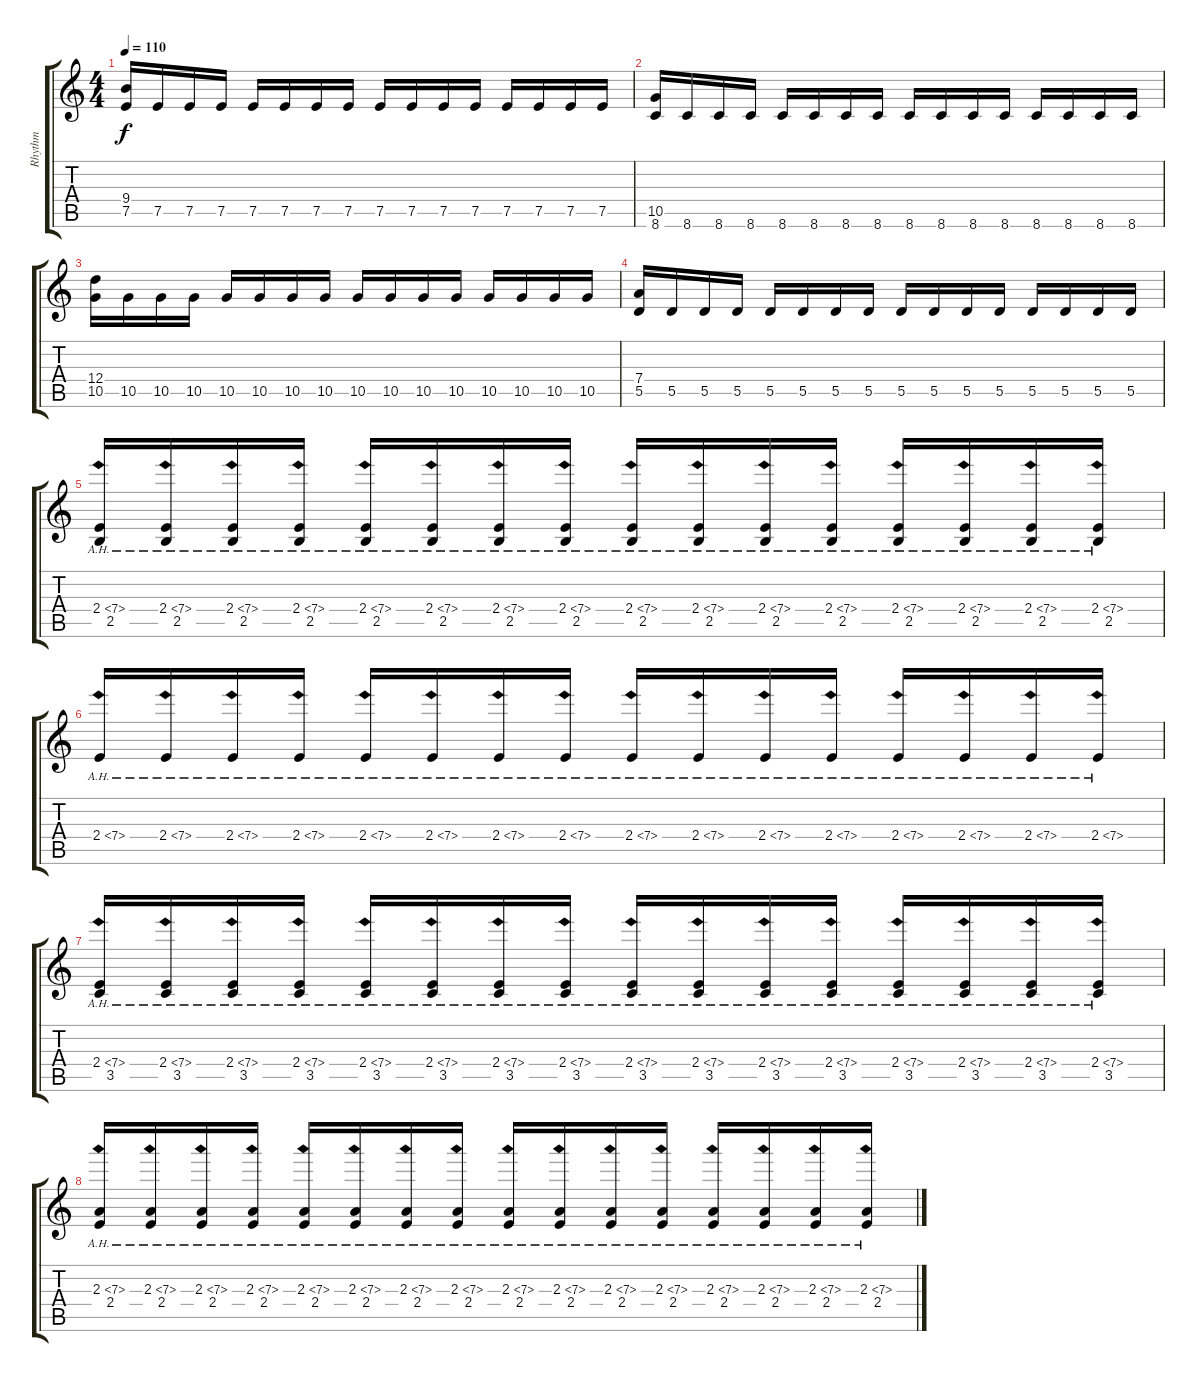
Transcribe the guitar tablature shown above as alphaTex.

\track ("Rhythm" "Rhythm") {instrument distortionguitar}
\staff {score tabs}
\tuning (E4 B3 G3 D3 A2 E2) {hide}
\ts (4 4)
\tempo 110
\clef g2
\ks c
(9.4 7.5).16{dy f} 7.5.16 7.5.16 7.5.16 7.5.16 7.5.16 7.5.16 7.5.16 7.5.16 7.5.16 7.5.16 7.5.16 7.5.16 7.5.16 7.5.16 7.5.16 |
(10.5 8.6).16 8.6.16 8.6.16 8.6.16 8.6.16 8.6.16 8.6.16 8.6.16 8.6.16 8.6.16 8.6.16 8.6.16 8.6.16 8.6.16 8.6.16 8.6.16 |
(12.4 10.5).16 10.5.16 10.5.16 10.5.16 10.5.16 10.5.16 10.5.16 10.5.16 10.5.16 10.5.16 10.5.16 10.5.16 10.5.16 10.5.16 10.5.16 10.5.16 |
(7.4 5.5).16 5.5.16 5.5.16 5.5.16 5.5.16 5.5.16 5.5.16 5.5.16 5.5.16 5.5.16 5.5.16 5.5.16 5.5.16 5.5.16 5.5.16 5.5.16 |
(2.4{ah 5} 2.5).16{volume 10} (2.4{ah 5} 2.5).16 (2.4{ah 5} 2.5).16 (2.4{ah 5} 2.5).16 (2.4{ah 5} 2.5).16 (2.4{ah 5} 2.5).16 (2.4{ah 5} 2.5).16 (2.4{ah 5} 2.5).16 (2.4{ah 5} 2.5).16 (2.4{ah 5} 2.5).16 (2.4{ah 5} 2.5).16 (2.4{ah 5} 2.5).16 (2.4{ah 5} 2.5).16 (2.4{ah 5} 2.5).16 (2.4{ah 5} 2.5).16 (2.4{ah 5} 2.5).16 |
2.4{ah 5}.16{volume 10} 2.4{ah 5}.16 2.4{ah 5}.16 2.4{ah 5}.16 2.4{ah 5}.16 2.4{ah 5}.16 2.4{ah 5}.16 2.4{ah 5}.16 2.4{ah 5}.16 2.4{ah 5}.16 2.4{ah 5}.16 2.4{ah 5}.16 2.4{ah 5}.16 2.4{ah 5}.16 2.4{ah 5}.16 2.4{ah 5}.16 |
(2.4{ah 5} 3.5).16{volume 10} (2.4{ah 5} 3.5).16 (2.4{ah 5} 3.5).16 (2.4{ah 5} 3.5).16 (2.4{ah 5} 3.5).16 (2.4{ah 5} 3.5).16 (2.4{ah 5} 3.5).16 (2.4{ah 5} 3.5).16 (2.4{ah 5} 3.5).16 (2.4{ah 5} 3.5).16 (2.4{ah 5} 3.5).16 (2.4{ah 5} 3.5).16 (2.4{ah 5} 3.5).16 (2.4{ah 5} 3.5).16 (2.4{ah 5} 3.5).16 (2.4{ah 5} 3.5).16 |
(2.3{ah 5} 2.4).16 (2.3{ah 5} 2.4).16 (2.3{ah 5} 2.4).16 (2.3{ah 5} 2.4).16 (2.3{ah 5} 2.4).16 (2.3{ah 5} 2.4).16 (2.3{ah 5} 2.4).16 (2.3{ah 5} 2.4).16 (2.3{ah 5} 2.4).16 (2.3{ah 5} 2.4).16 (2.3{ah 5} 2.4).16 (2.3{ah 5} 2.4).16 (2.3{ah 5} 2.4).16 (2.3{ah 5} 2.4).16 (2.3{ah 5} 2.4).16 (2.3{ah 5} 2.4).16
